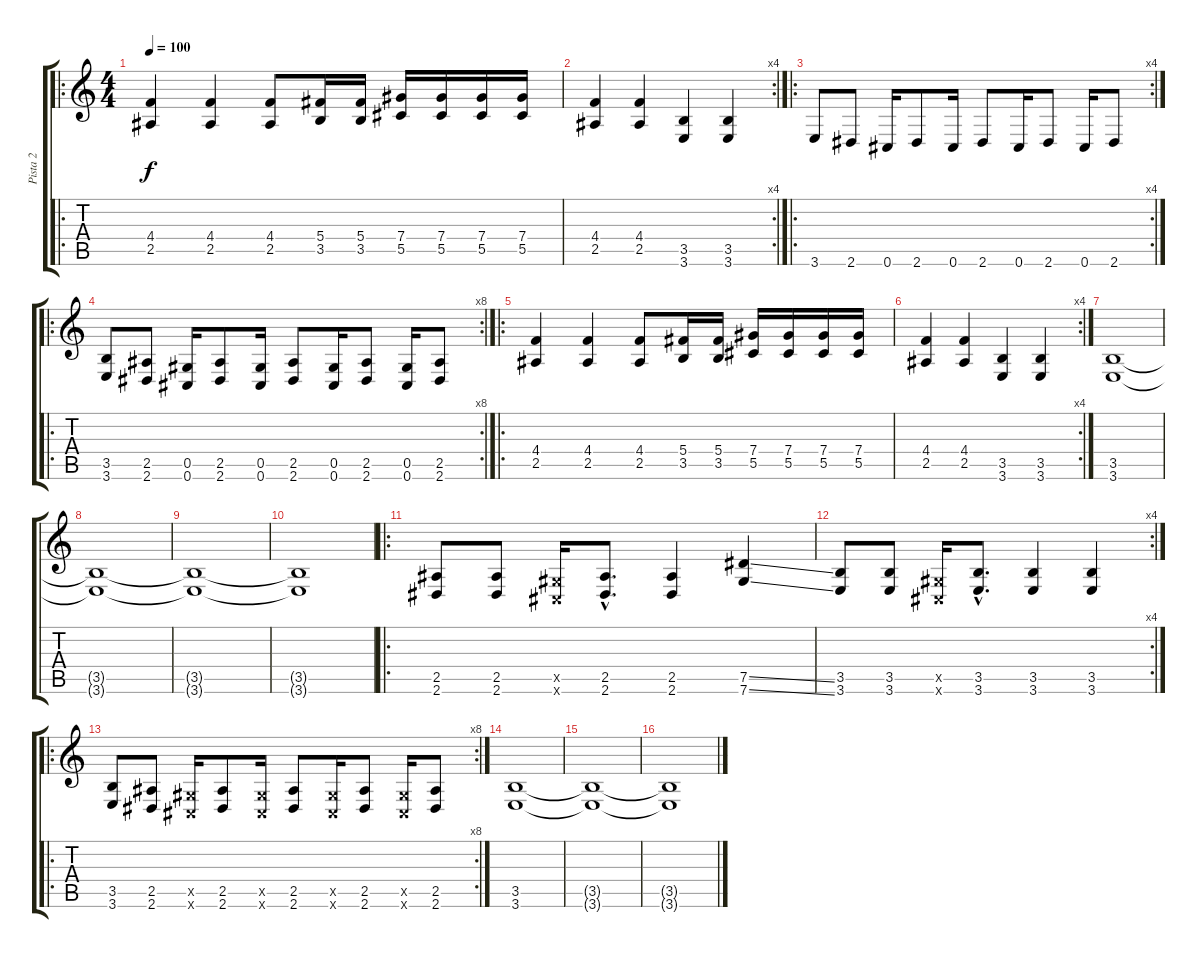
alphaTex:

\track ("Pista 2" "Pista 2") {instrument distortionguitar}
\staff {score tabs}
\tuning (Eb4 Bb3 Gb3 Db3 Ab2 Db2) {hide}
\ro
\ts (4 4)
\tempo 100
\clef g2
\ks c
(4.4 2.5).4{dy f} (4.4 2.5).4 (4.4 2.5).8 (5.4 3.5).16 (5.4 3.5).16 (7.4 5.5).16 (7.4 5.5).16 (7.4 5.5).16 (7.4 5.5).16 |
\rc 4
(4.4 2.5).4 (4.4 2.5).4 (3.5 3.6).4 (3.5 3.6).4 |
\ro
\rc 4
3.6.8 2.6.8 0.6.16 2.6.8 0.6.16 2.6.8 0.6.16 2.6.8 0.6.16 2.6.8 |
\ro
\rc 8
(3.5 3.6).8 (2.5 2.6).8 (0.5 0.6).16 (2.5 2.6).8 (0.5 0.6).16 (2.5 2.6).8 (0.5 0.6).16 (2.5 2.6).8 (0.5 0.6).16 (2.5 2.6).8 |
\ro
(4.4 2.5).4 (4.4 2.5).4 (4.4 2.5).8 (5.4 3.5).16 (5.4 3.5).16 (7.4 5.5).16 (7.4 5.5).16 (7.4 5.5).16 (7.4 5.5).16 |
\rc 4
(4.4 2.5).4 (4.4 2.5).4 (3.5 3.6).4 (3.5 3.6).4 |
(3.5 3.6).1 |
(3.5{t} 3.6{t}).1 |
(3.5{t} 3.6{t}).1 |
(3.5{t} 3.6{t}).1 |
\ro
(2.5 2.6).8 (2.5 2.6).8 (0.5{x} 0.6{x}).16 (2.5{hac} 2.6{hac}).8{d} (2.5 2.6).4 (7.5{ss} 7.6{ss}).4 |
\rc 4
(3.5 3.6).8 (3.5 3.6).8 (0.5{x} 0.6{x}).16 (3.5{hac} 3.6{hac}).8{d} (3.5 3.6).4 (3.5 3.6).4 |
\ro
\rc 8
(3.5 3.6).8 (2.5 2.6).8 (0.5{x} 0.6{x}).16 (2.5 2.6).8 (0.5{x} 0.6{x}).16 (2.5 2.6).8 (0.5{x} 0.6{x}).16 (2.5 2.6).8 (0.5{x} 0.6{x}).16 (2.5 2.6).8 |
(3.5 3.6).1 |
(3.5{t} 3.6{t}).1 |
(3.5{t} 3.6{t}).1
